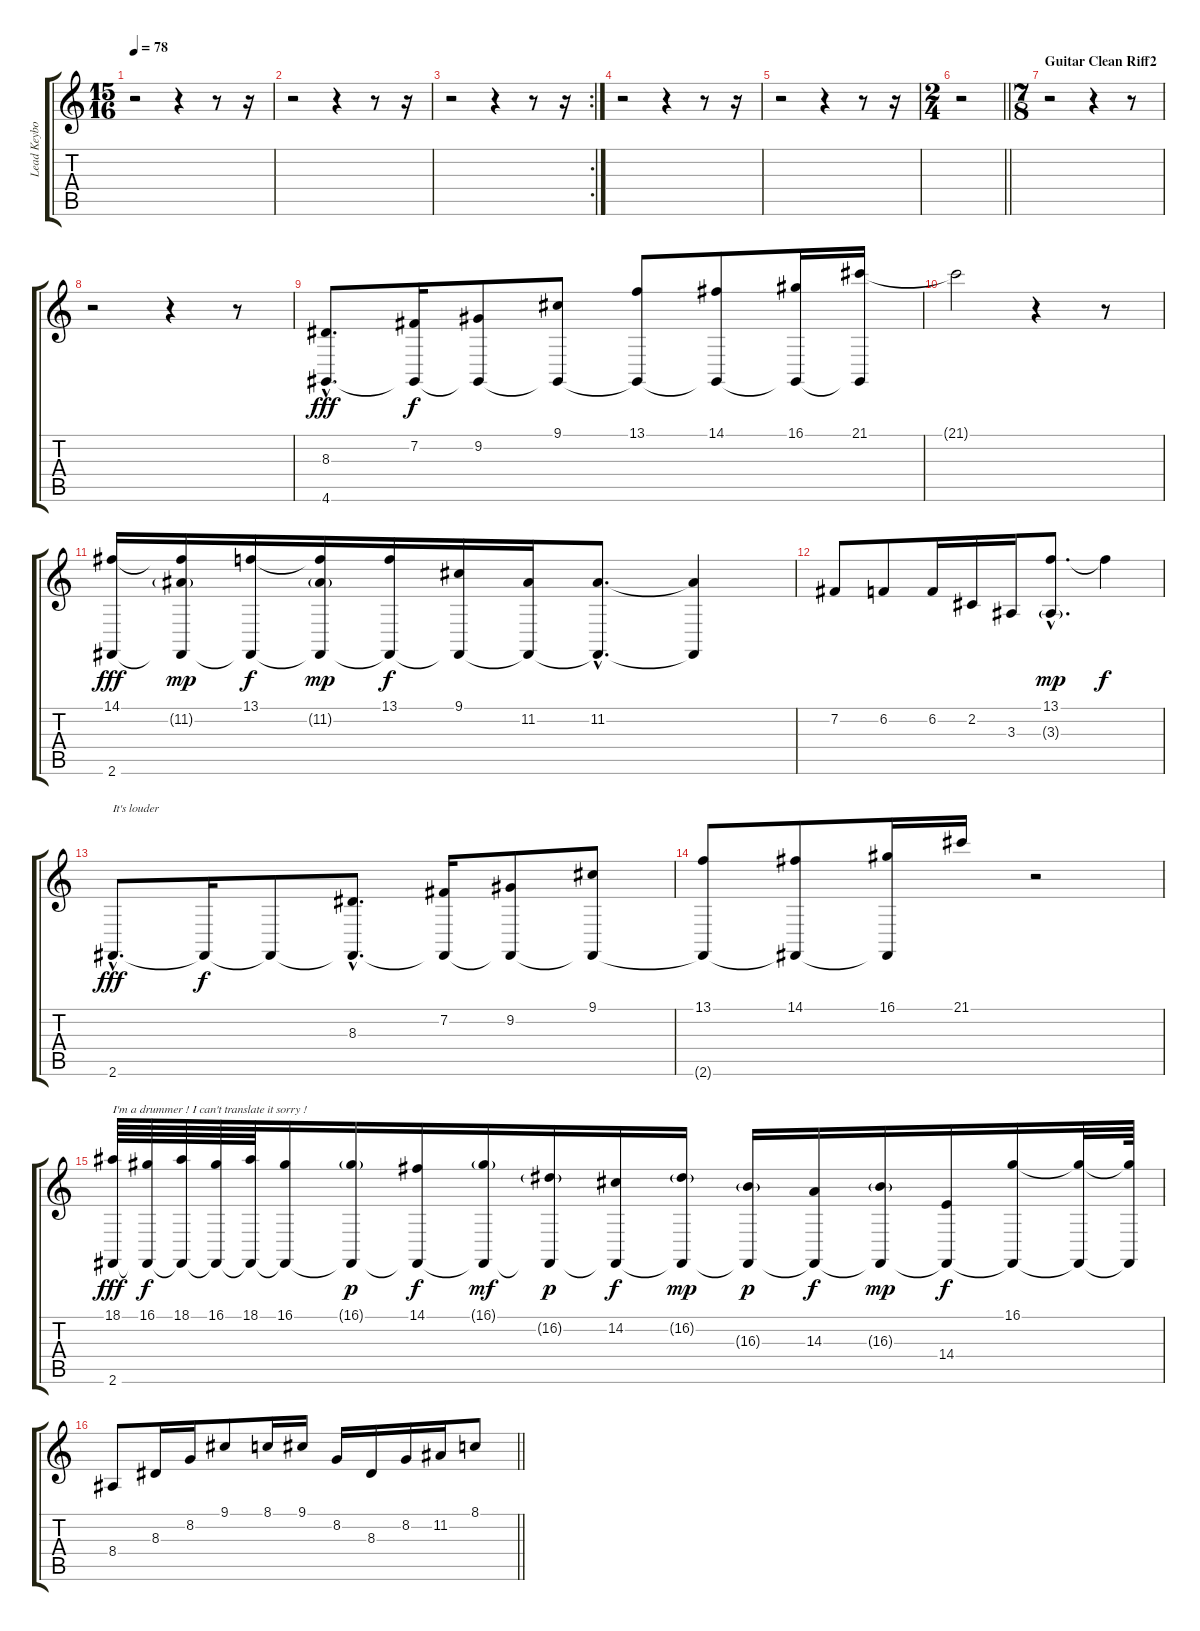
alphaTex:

\track ("Lead Keyboard" "Lead Keybo") {instrument acousticgrandpiano}
\staff {score tabs}
\tuning (E4 B3 G3 D3 A2 E2) {hide}
\ts (15 16)
\tempo 78
\clef g2
\ks c
r.2{dy f} r.4 r.8 r.16 |
r.2 r.4 r.8 r.16 |
\rc 2
r.2 r.4 r.8 r.16 |
r.2 r.4 r.8 r.16 |
r.2 r.4 r.8 r.16 |
\ts (2 4)
\barLineRight lightlight
r.2 |
\ts (7 8)
\section ("" "Guitar Clean Riff2")
r.2 r.4 r.8 |
r.2 r.4 r.8 |
(8.3{hac} 4.6{hac}).8{d dy fff volume 14 instrument acousticgrandpiano} (7.2 4.6{t}).16{dy f} (9.2 4.6{t}).8 (9.1 4.6{t}).8 (13.1 4.6{t}).8 (14.1 4.6{t}).8 (16.1 4.6{t}).16 (21.1 4.6{t}).16 |
21.1{t}.2 r.4 r.8 |
(14.1 2.6).16{dy fff} (14.1{t} 11.2{g} 2.6{t}).16{dy mp} (13.1 2.6{t}).16{dy f} (13.1{t} 11.2{g} 2.6{t}).16{dy mp} (13.1 2.6{t}).16{dy f} (9.1 2.6{t}).16 (11.2 2.6{t}).16 (11.2{hac} 2.6{hac t}).8{d} (11.2{t} 2.6{t}).4 |
7.2.8 6.2.8 6.2.16 2.2.16 3.3.16 (13.1{hac} 3.3{g hac}).8{d dy mp} 13.1{t}.4{dy f} |
2.6{hac}.8{d txt "It's louder" dy fff} 2.6{t}.16{dy f} 2.6{t}.8 (8.3{hac} 2.6{hac t}).8{d} (7.2 2.6{t}).16 (9.2 2.6{t}).8 (9.1 2.6{t}).8 |
(13.1 2.6{t}).8 (14.1 2.6{t}).8 (16.1 2.6{t}).16 21.1.16 r.2 |
(18.1 2.6).64{txt "I'm a drummer ! I can't translate it sorry !" dy fff} (16.1 2.6{t}).64{dy f} (18.1 2.6{t}).64 (16.1 2.6{t}).64 (18.1 2.6{t}).64 (16.1 2.6{t}).16 (16.1{g} 2.6{t}).16{dy p} (14.1 2.6{t}).16{dy f} (16.1{g} 2.6{t}).16{dy mf} (16.2{g} 2.6{t}).16{dy p} (14.2 2.6{t}).16{dy f} (16.2{g} 2.6{t}).16{dy mp} (16.3{g} 2.6{t}).16{dy p} (14.3 2.6{t}).16{dy f} (16.3{g} 2.6{t}).16{dy mp} (14.4 2.6{t}).16{dy f} (16.1 2.6{t}).16 (16.1{t} 2.6{t}).32 (16.1{t} 2.6{t}).64 |
\barLineRight lightlight
8.4.8 8.3.16 8.2.16 9.1.8 8.1.16 9.1.16 8.2.16 8.3.16 8.2.16 11.2.16 8.1.8
